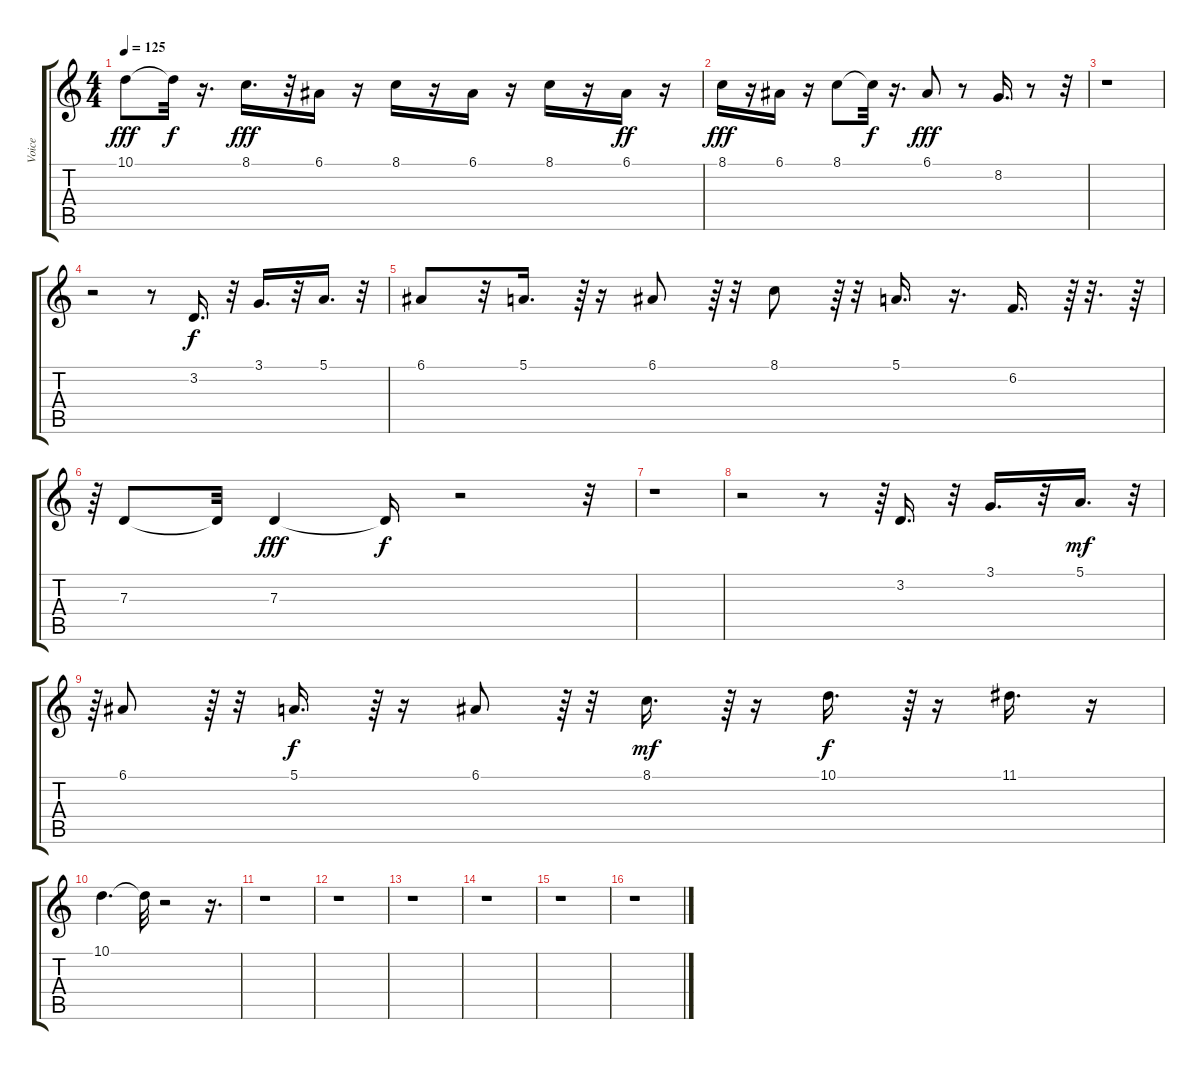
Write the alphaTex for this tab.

\track ("Voice" "Voice") {instrument lead6voice}
\staff {score tabs}
\tuning (E4 B3 G3 D3 A2 E2) {hide}
\ts (4 4)
\tempo 125
\clef g2
\ks c
10.1.8{dy fff} 10.1{t}.32{dy f} r.16{d} 8.1.16{d dy fff} r.32 6.1.16 r.16 8.1.16 r.16 6.1.16 r.16 8.1.16 r.16 6.1.16{dy ff} r.16 |
8.1.16{dy fff} r.16 6.1.16 r.16 8.1.8 8.1{t}.32{dy f} r.16{d} 6.1.8{dy fff} r.8 8.2.16{d} r.8 r.32 |
r.1 |
r.2 r.8 3.2.16{d dy f} r.32 3.1.16{d} r.32 5.1.16{d} r.32 |
6.1.8 r.32 5.1.16{d} r.64{tu (3 2)} r.16 6.1.8 r.64{tu (3 2)} r.32 8.1.8 r.64{tu (3 2)} r.32 5.1.16{d} r.16{d} 6.2.16{d} r.64{tu (3 2)} r.32{d} r.64 |
r.64{tu (3 2)} 7.3.8 7.3{t}.32 7.3.4{dy fff} 7.3{t}.16{dy f} r.2 r.32{tu (3 2)} |
r.1 |
r.2 r.8 r.64{tu (3 2)} 3.2.16{d} r.32 3.1.16{d} r.32 5.1.16{d dy mf} r.32{tu (3 2)} |
r.64{tu (3 2)} 6.1.8 r.64{tu (3 2)} r.32 5.1.16{d dy f} r.64{tu (3 2)} r.16 6.1.8 r.64{tu (3 2)} r.32 8.1.16{d dy mf} r.64{tu (3 2)} r.16 10.1.16{d dy f} r.64{tu (3 2)} r.16 11.1.16{d} r.16 |
10.1.4{d} 10.1{t}.32 r.2 r.16{d} |
r.1 |
r.1 |
r.1 |
r.1 |
r.1 |
r.1
